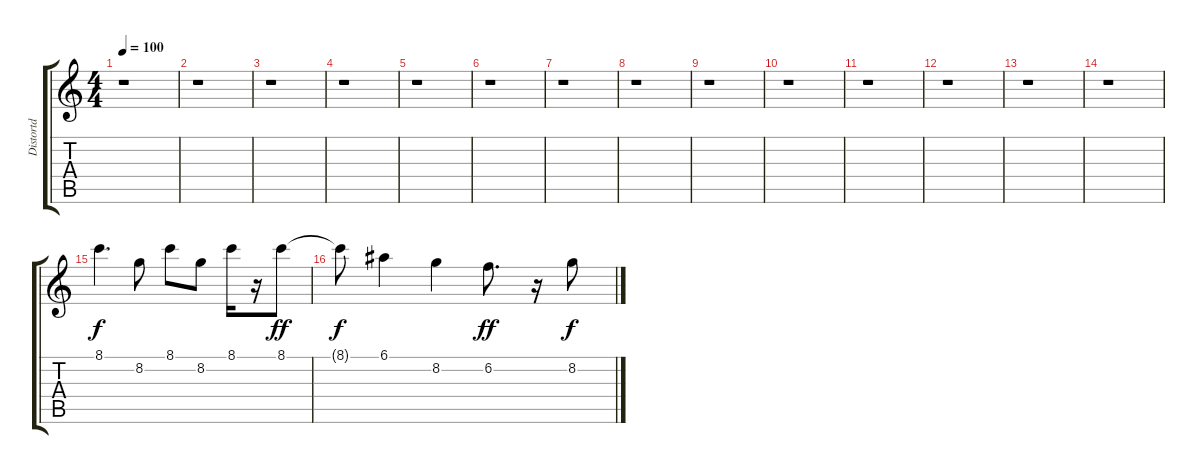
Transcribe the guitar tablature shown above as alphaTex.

\track ("Distortd" "Distortd") {instrument distortionguitar}
\staff {score tabs}
\tuning (E4 B3 G3 D3 A2 E2) {hide}
\ts (4 4)
\tempo 100
\clef g2
\ks c
r.1{dy mf} |
r.1 |
r.1 |
r.1 |
r.1 |
r.1 |
r.1 |
r.1 |
r.1 |
r.1 |
r.1 |
r.1 |
r.1 |
r.1 |
8.1.4{d dy f} 8.2.8 8.1.8 8.2.8 8.1.16 r.16 8.1.8{dy ff} |
8.1{t}.8{dy f} 6.1.4 8.2.4 6.2.8{d dy ff} r.16 8.2.8{dy f}
